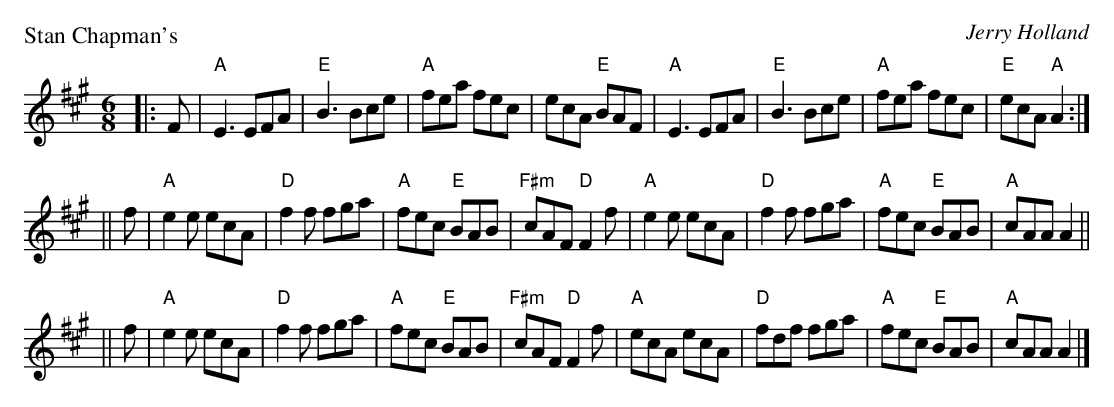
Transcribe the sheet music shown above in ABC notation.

X:1
P: Stan Chapman's
C: Jerry Holland
M: 6/8
L: 1/8
K: A
|: F \
| "A"E3 EFA | "E"B3 Bce | "A"fea fec | ecA "E"BAF \
| "A"E3 EFA | "E"B3 Bce | "A"fea fec | "E"ecA "A"A2 :|
|| f\
| "A"e2e ecA | "D"f2f fga | "A"fec "E"BAB | "F#m"cAF "D"F2f \
| "A"e2e ecA | "D"f2f fga | "A"fec "E"BAB | "A"cAA A2 ||
|| f\
| "A"e2e ecA | "D"f2f fga | "A"fec "E"BAB | "F#m"cAF "D"F2f \
| "A"ecA ecA | "D"fdf fga | "A"fec "E"BAB | "A"cAA A2 |]
